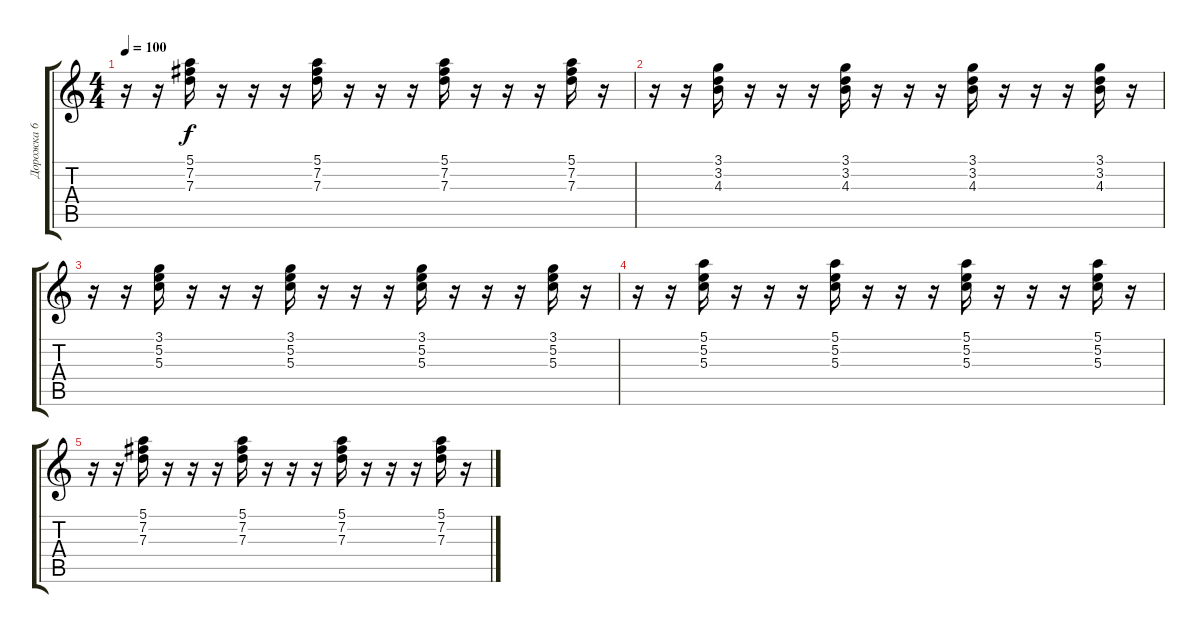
\track ("Дорожка 6" "Дорожка 6") {instrument acousticguitarsteel}
\staff {score tabs}
\tuning (E4 B3 G3 D3 A2 E2) {hide}
\ts (4 4)
\tempo 100
\clef g2
\ks c
r.16{dy f} r.16 (5.1 7.2 7.3).16 r.16 r.16 r.16 (5.1 7.2 7.3).16 r.16 r.16 r.16 (5.1 7.2 7.3).16 r.16 r.16 r.16 (5.1 7.2 7.3).16 r.16 |
r.16 r.16 (3.1 3.2 4.3).16 r.16 r.16 r.16 (3.1 3.2 4.3).16 r.16 r.16 r.16 (3.1 3.2 4.3).16 r.16 r.16 r.16 (3.1 3.2 4.3).16 r.16 |
r.16 r.16 (3.1 5.2 5.3).16 r.16 r.16 r.16 (3.1 5.2 5.3).16 r.16 r.16 r.16 (3.1 5.2 5.3).16 r.16 r.16 r.16 (3.1 5.2 5.3).16 r.16 |
r.16 r.16 (5.1 5.2 5.3).16 r.16 r.16 r.16 (5.1 5.2 5.3).16 r.16 r.16 r.16 (5.1 5.2 5.3).16 r.16 r.16 r.16 (5.1 5.2 5.3).16 r.16 |
r.16 r.16 (5.1 7.2 7.3).16 r.16 r.16 r.16 (5.1 7.2 7.3).16 r.16 r.16 r.16 (5.1 7.2 7.3).16 r.16 r.16 r.16 (5.1 7.2 7.3).16 r.16
